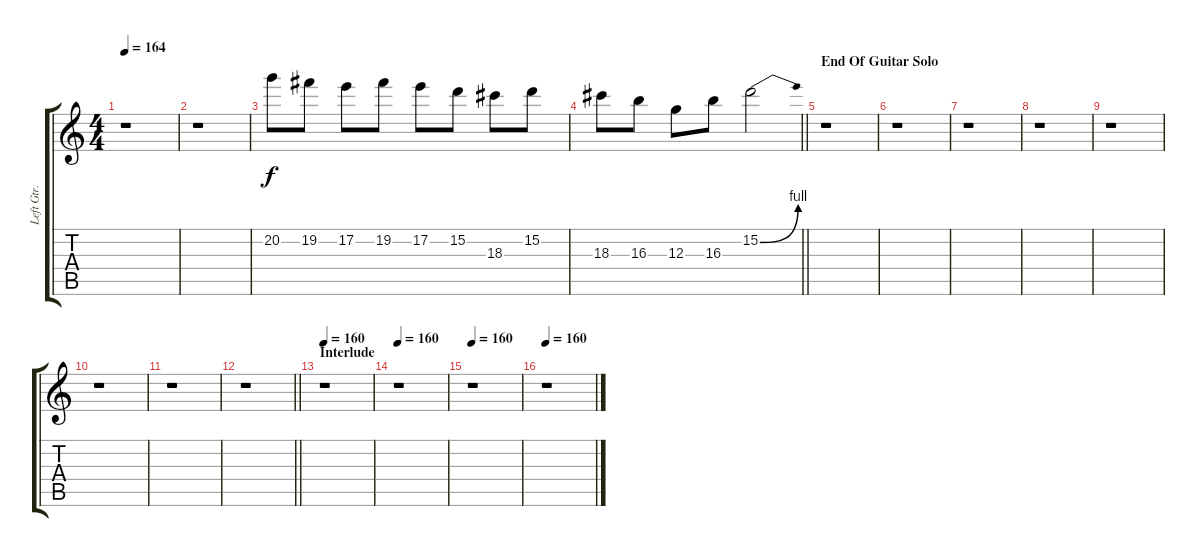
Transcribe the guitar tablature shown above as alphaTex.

\track ("Left Gtr. Janne (Fills)" "Left Gtr. ") {instrument distortionguitar}
\staff {score tabs}
\tuning (E4 B3 G3 D3 A2 D2) {hide}
\ts (4 4)
\tempo 164
\clef g2
\ks c
r.1{dy f} |
r.1 |
20.2.8{volume 16 balance 0 instrument distortionguitar} 19.2.8 17.2.8 19.2.8 17.2.8 15.2.8 18.3.8 15.2.8 |
\barLineRight lightlight
18.3.8 16.3.8 12.3.8 16.3.8 15.2{be (bend 0 0 60 4)}.2 |
\section ("" "End Of Guitar Solo")
r.1 |
r.1 |
r.1 |
r.1 |
r.1 |
r.1 |
r.1 |
\barLineRight lightlight
r.1 |
\section ("" "Interlude ")
\tempo 160
r.1 |
\tempo 160
r.1 |
\tempo 160
r.1 |
\tempo 160
r.1
